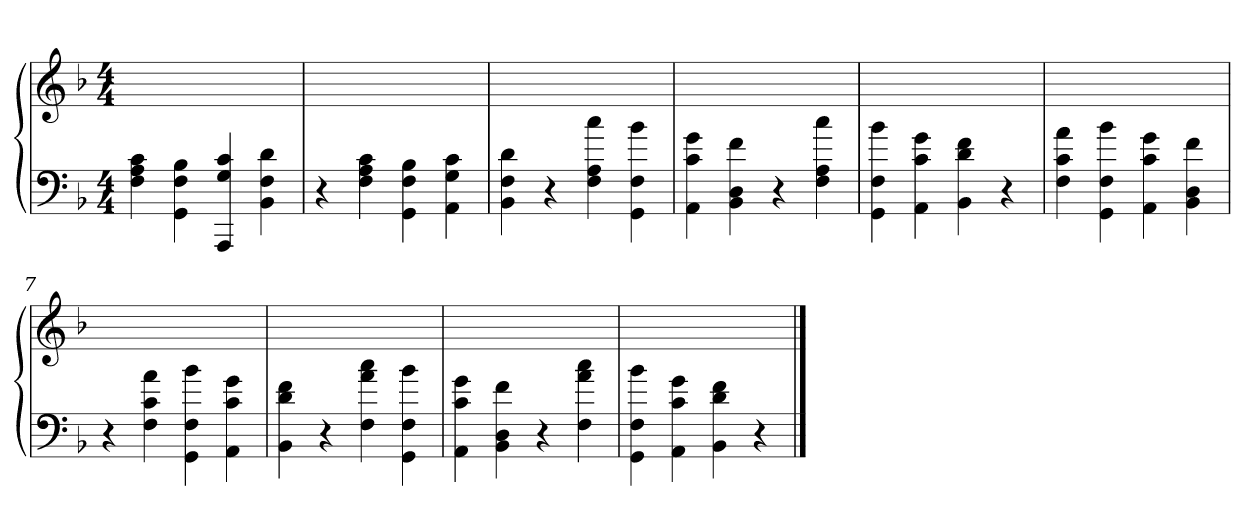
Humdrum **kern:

**kern	**kern
*part2	*part1
*staff2	*staff1
*clefF4	*clefG2
*k[b-]	*k[b-]
*F:	*F:
*M4/4	*M4/4
*MM60	*MM60
=1	=1
4F 4A 4c	1ryy
4GG 4F 4B-	.
4AAA 4G 4c	.
4BB- 4F 4d	.
=2	=2
4r	1ryy
4F 4A 4c	.
4GG 4F 4B-	.
4AA 4G 4c	.
=3	=3
4BB- 4F 4d	1ryy
4r	.
4F 4A 4cc	.
4GG 4F 4b-	.
=4	=4
4AA 4c 4g	1ryy
4BB- 4D 4f	.
4r	.
4F 4A 4cc	.
=5	=5
4GG 4F 4b-	1ryy
4AA 4c 4g	.
4BB- 4d 4f	.
4r	.
=6	=6
4F 4c 4a	1ryy
4GG 4F 4b-	.
4AA 4c 4g	.
4BB- 4D 4f	.
=7	=7
4r	1ryy
4F 4c 4a	.
4GG 4F 4b-	.
4AA 4c 4g	.
=8	=8
4BB- 4d 4f	1ryy
4r	.
4F 4a 4cc	.
4GG 4F 4b-	.
=9	=9
4AA 4c 4g	1ryy
4BB- 4D 4f	.
4r	.
4F 4a 4cc	.
=10	=10
4GG 4F 4b-	1ryy
4AA 4c 4g	.
4BB- 4d 4f	.
4r	.
==	==
*-	*-
